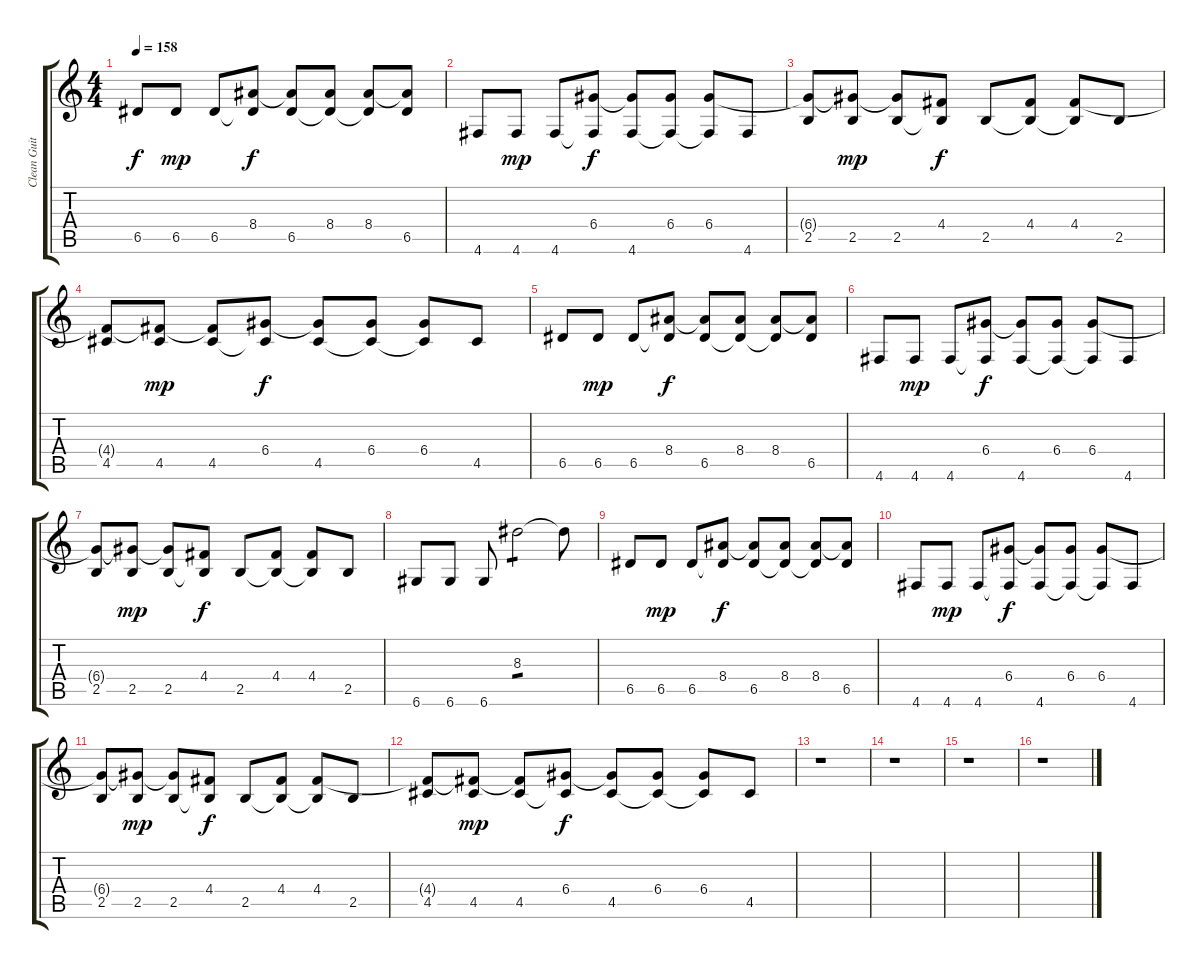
\track ("Clean Guitar ~ Jared" "Clean Guit") {instrument acousticguitarsteel}
\staff {score tabs}
\tuning (E4 B3 G3 D3 A2 D2) {hide}
\ts (4 4)
\tempo 158
\clef g2
\ks c
6.5.8{dy f} 6.5.8{dy mp} 6.5.8 (8.4 6.5{t}).8{dy f} (8.4{t} 6.5).8 (8.4 6.5{t}).8 (8.4 6.5{t}).8 (8.4{t} 6.5).8 |
4.6.8 4.6.8{dy mp} 4.6.8 (6.4 4.6{t}).8{dy f} (6.4{t} 4.6).8 (6.4 4.6{t}).8 (6.4 4.6{t}).8 4.6.8 |
(6.4{t} 2.5).8 (6.4{t} 2.5).8{dy mp} (6.4{t} 2.5).8 (4.4 2.5{t}).8{dy f} 2.5.8 (4.4 2.5{t}).8 (4.4 2.5{t}).8 2.5.8 |
(4.4{t} 4.5).8 (4.4{t} 4.5).8{dy mp} (4.4{t} 4.5).8 (6.4 4.5{t}).8{dy f} (6.4{t} 4.5).8 (6.4 4.5{t}).8 (6.4 4.5{t}).8 4.5.8 |
6.5.8 6.5.8{dy mp} 6.5.8 (8.4 6.5{t}).8{dy f} (8.4{t} 6.5).8 (8.4 6.5{t}).8 (8.4 6.5{t}).8 (8.4{t} 6.5).8 |
4.6.8 4.6.8{dy mp} 4.6.8 (6.4 4.6{t}).8{dy f} (6.4{t} 4.6).8 (6.4 4.6{t}).8 (6.4 4.6{t}).8 4.6.8 |
(6.4{t} 2.5).8 (6.4{t} 2.5).8{dy mp} (6.4{t} 2.5).8 (4.4 2.5{t}).8{dy f} 2.5.8 (4.4 2.5{t}).8 (4.4 2.5{t}).8 2.5.8 |
6.6.8 6.6.8 6.6.8 8.3.2{tp 1} 8.3{t}.8 |
6.5.8 6.5.8{dy mp} 6.5.8 (8.4 6.5{t}).8{dy f} (8.4{t} 6.5).8 (8.4 6.5{t}).8 (8.4 6.5{t}).8 (8.4{t} 6.5).8 |
4.6.8 4.6.8{dy mp} 4.6.8 (6.4 4.6{t}).8{dy f} (6.4{t} 4.6).8 (6.4 4.6{t}).8 (6.4 4.6{t}).8 4.6.8 |
(6.4{t} 2.5).8 (6.4{t} 2.5).8{dy mp} (6.4{t} 2.5).8 (4.4 2.5{t}).8{dy f} 2.5.8 (4.4 2.5{t}).8 (4.4 2.5{t}).8 2.5.8 |
(4.4{t} 4.5).8 (4.4{t} 4.5).8{dy mp} (4.4{t} 4.5).8 (6.4 4.5{t}).8{dy f} (6.4{t} 4.5).8 (6.4 4.5{t}).8 (6.4 4.5{t}).8 4.5.8 |
r.1 |
r.1 |
r.1 |
r.1
